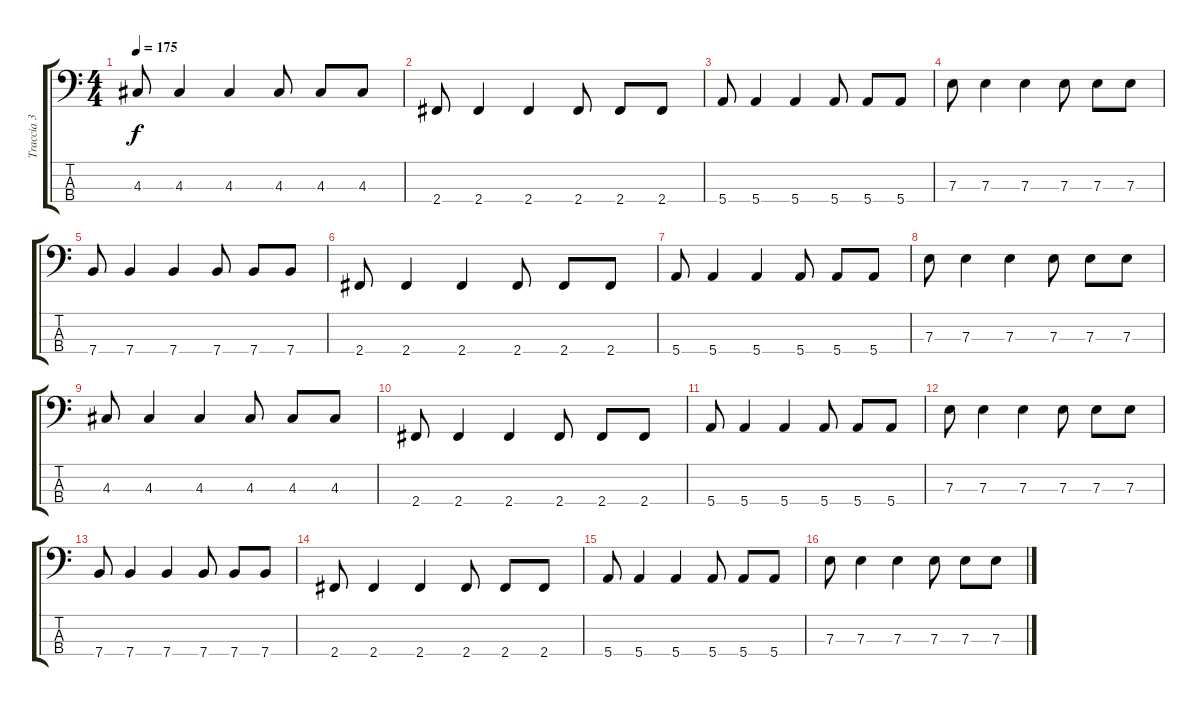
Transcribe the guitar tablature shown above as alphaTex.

\track ("Traccia 3" "Traccia 3") {instrument electricbassfinger}
\staff {score tabs}
\tuning (G2 D2 A1 E1) {hide}
\ts (4 4)
\tempo 175
\clef f4
\ks c
4.3.8{dy f} 4.3.4 4.3.4 4.3.8 4.3.8 4.3.8 |
2.4.8 2.4.4 2.4.4 2.4.8 2.4.8 2.4.8 |
5.4.8 5.4.4 5.4.4 5.4.8 5.4.8 5.4.8 |
7.3.8 7.3.4 7.3.4 7.3.8 7.3.8 7.3.8 |
7.4.8 7.4.4 7.4.4 7.4.8 7.4.8 7.4.8 |
2.4.8 2.4.4 2.4.4 2.4.8 2.4.8 2.4.8 |
5.4.8 5.4.4 5.4.4 5.4.8 5.4.8 5.4.8 |
7.3.8 7.3.4 7.3.4 7.3.8 7.3.8 7.3.8 |
4.3.8 4.3.4 4.3.4 4.3.8 4.3.8 4.3.8 |
2.4.8 2.4.4 2.4.4 2.4.8 2.4.8 2.4.8 |
5.4.8 5.4.4 5.4.4 5.4.8 5.4.8 5.4.8 |
7.3.8 7.3.4 7.3.4 7.3.8 7.3.8 7.3.8 |
7.4.8 7.4.4 7.4.4 7.4.8 7.4.8 7.4.8 |
2.4.8 2.4.4 2.4.4 2.4.8 2.4.8 2.4.8 |
5.4.8 5.4.4 5.4.4 5.4.8 5.4.8 5.4.8 |
7.3.8 7.3.4 7.3.4 7.3.8 7.3.8 7.3.8
